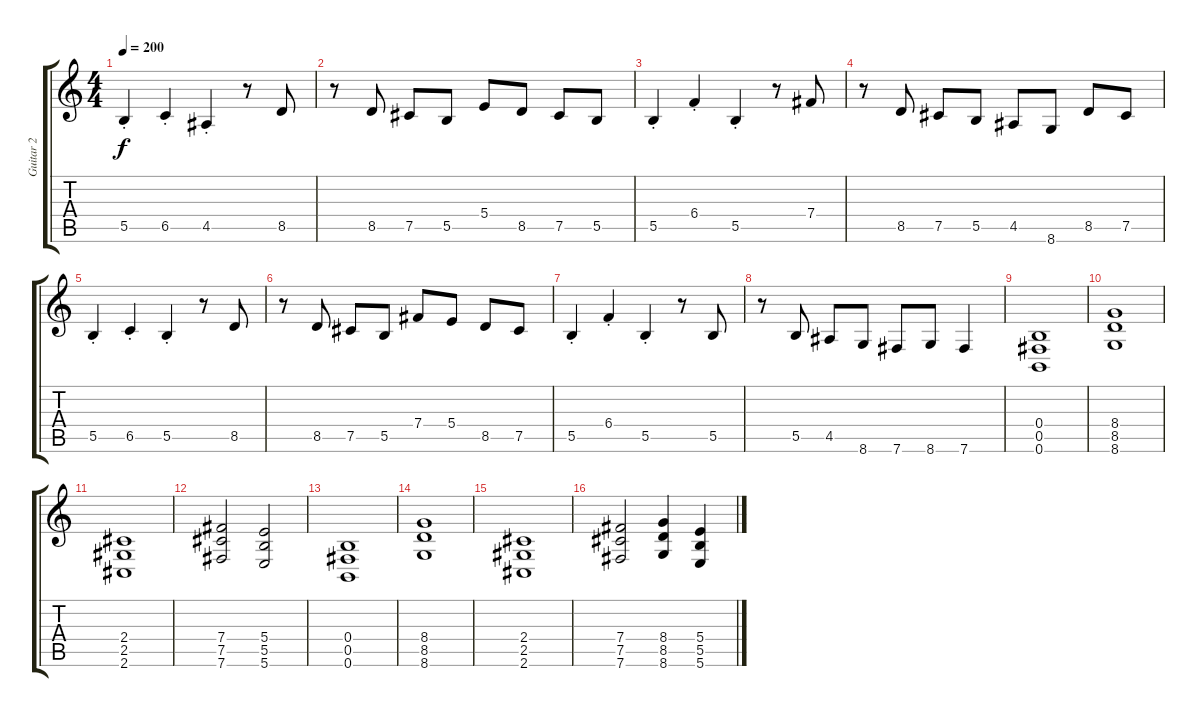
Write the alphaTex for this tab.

\track ("Guitar 2" "Guitar 2") {instrument distortionguitar}
\staff {score tabs}
\tuning (Db4 Ab3 E3 B2 Gb2 B1) {hide}
\ts (4 4)
\tempo 200
\clef g2
\ks c
5.5{st}.4{dy f} 6.5{st}.4 4.5{st}.4 r.8 8.5.8 |
r.8 8.5.8 7.5.8 5.5.8 5.4.8 8.5.8 7.5.8 5.5.8 |
5.5{st}.4 6.4{st}.4 5.5{st}.4 r.8 7.4.8 |
r.8 8.5.8 7.5.8 5.5.8 4.5.8 8.6.8 8.5.8 7.5.8 |
5.5{st}.4 6.5{st}.4 5.5{st}.4 r.8 8.5.8 |
r.8 8.5.8 7.5.8 5.5.8 7.4.8 5.4.8 8.5.8 7.5.8 |
5.5{st}.4 6.4{st}.4 5.5{st}.4 r.8 5.5.8 |
r.8 5.5.8 4.5.8 8.6.8 7.6.8 8.6.8 7.6.4 |
(0.4 0.5 0.6).1{volume 8 balance 8} |
(8.4 8.5 8.6).1 |
(2.4 2.5 2.6).1 |
(7.4 7.5 7.6).2 (5.4 5.5 5.6).2 |
(0.4 0.5 0.6).1 |
(8.4 8.5 8.6).1 |
(2.4 2.5 2.6).1 |
(7.4 7.5 7.6).2 (8.4 8.5 8.6).4 (5.4 5.5 5.6).4
